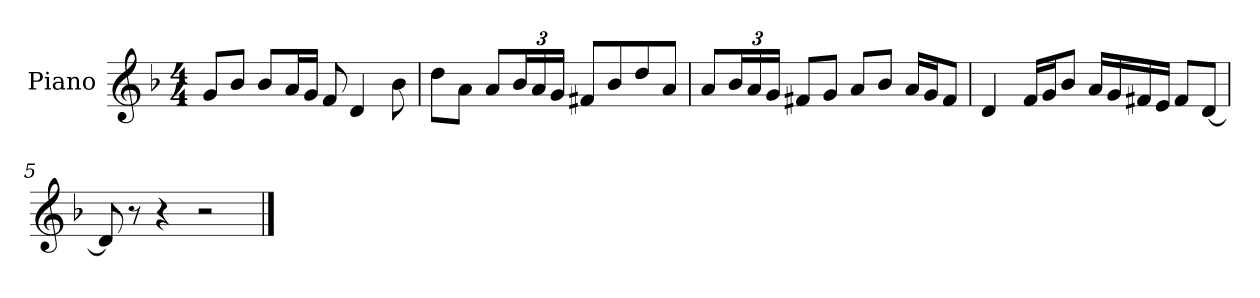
**kern
*part1
*staff1
*I"Piano
*I'P-no
*clefG2
*k[b-]
*M4/4
*MM90
=1
8g/L
8b-/J
8b-/L
16a/L
16g/JJ
8f/
4d/
8b-\
=2
8dd\L
8a\J
8a/L
*Xbrackettup
24b-/L
24a/
24g/JJ
8f#X/L
8b-/
8dd/
8a/J
=3
8a/L
24b-/L
24a/
24g/JJ
8f#X/L
8g/J
8a/L
8b-/J
16a/LL
16g/J
8f#/J
=4
4d/
16f/LL
16g/J
8b-/J
16a/LL
16g/
16f#X/
16e/JJ
8f#/L
[8d/J
!!LO:LB:g=z
=5
8d/]
8r
4r
2r
==
*-
